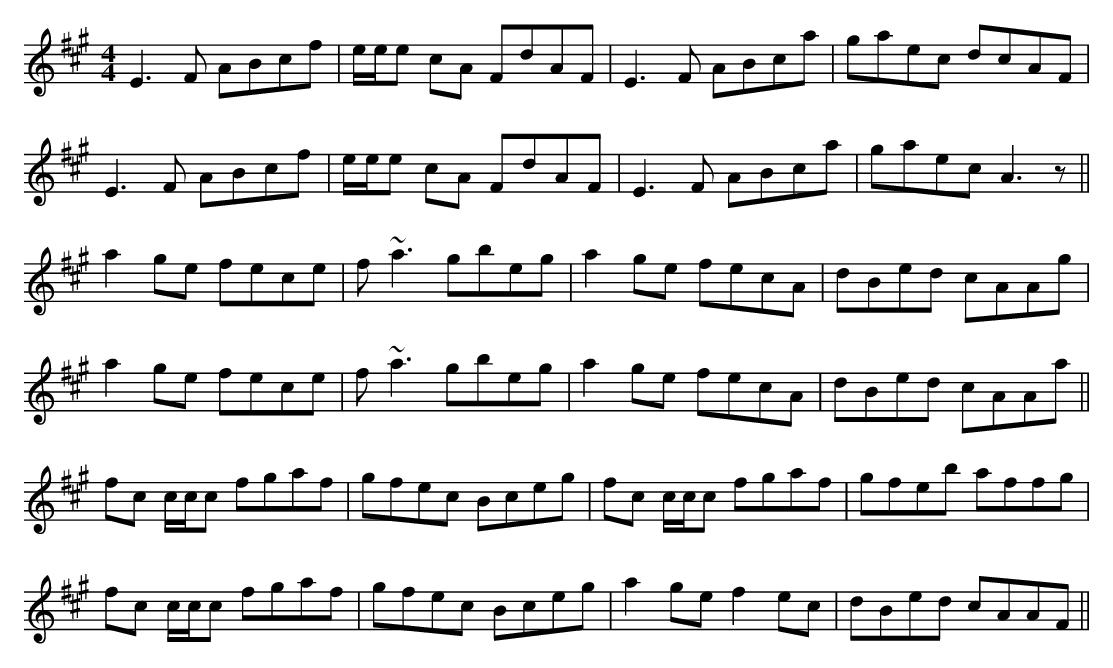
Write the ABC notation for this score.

X:1
M:4/4
K:A
E3F ABcf|e/e/e cA FdAF|E3F ABca|gaec dcAF|
E3F ABcf|e/e/e cA FdAF|E3F ABca|gaec A3z||
a2 ge fece|f~a3 gbeg|a2 ge fecA|dBed cAAg|
a2 ge fece|f~a3 gbeg|a2 ge fecA|dBed cAAa||
fc c/c/c fgaf|gfec Bceg|fc c/c/c fgaf|gfeb affg|
fc c/c/c fgaf|gfec Bceg|a2 ge f2 ec|dBed cAAF||
